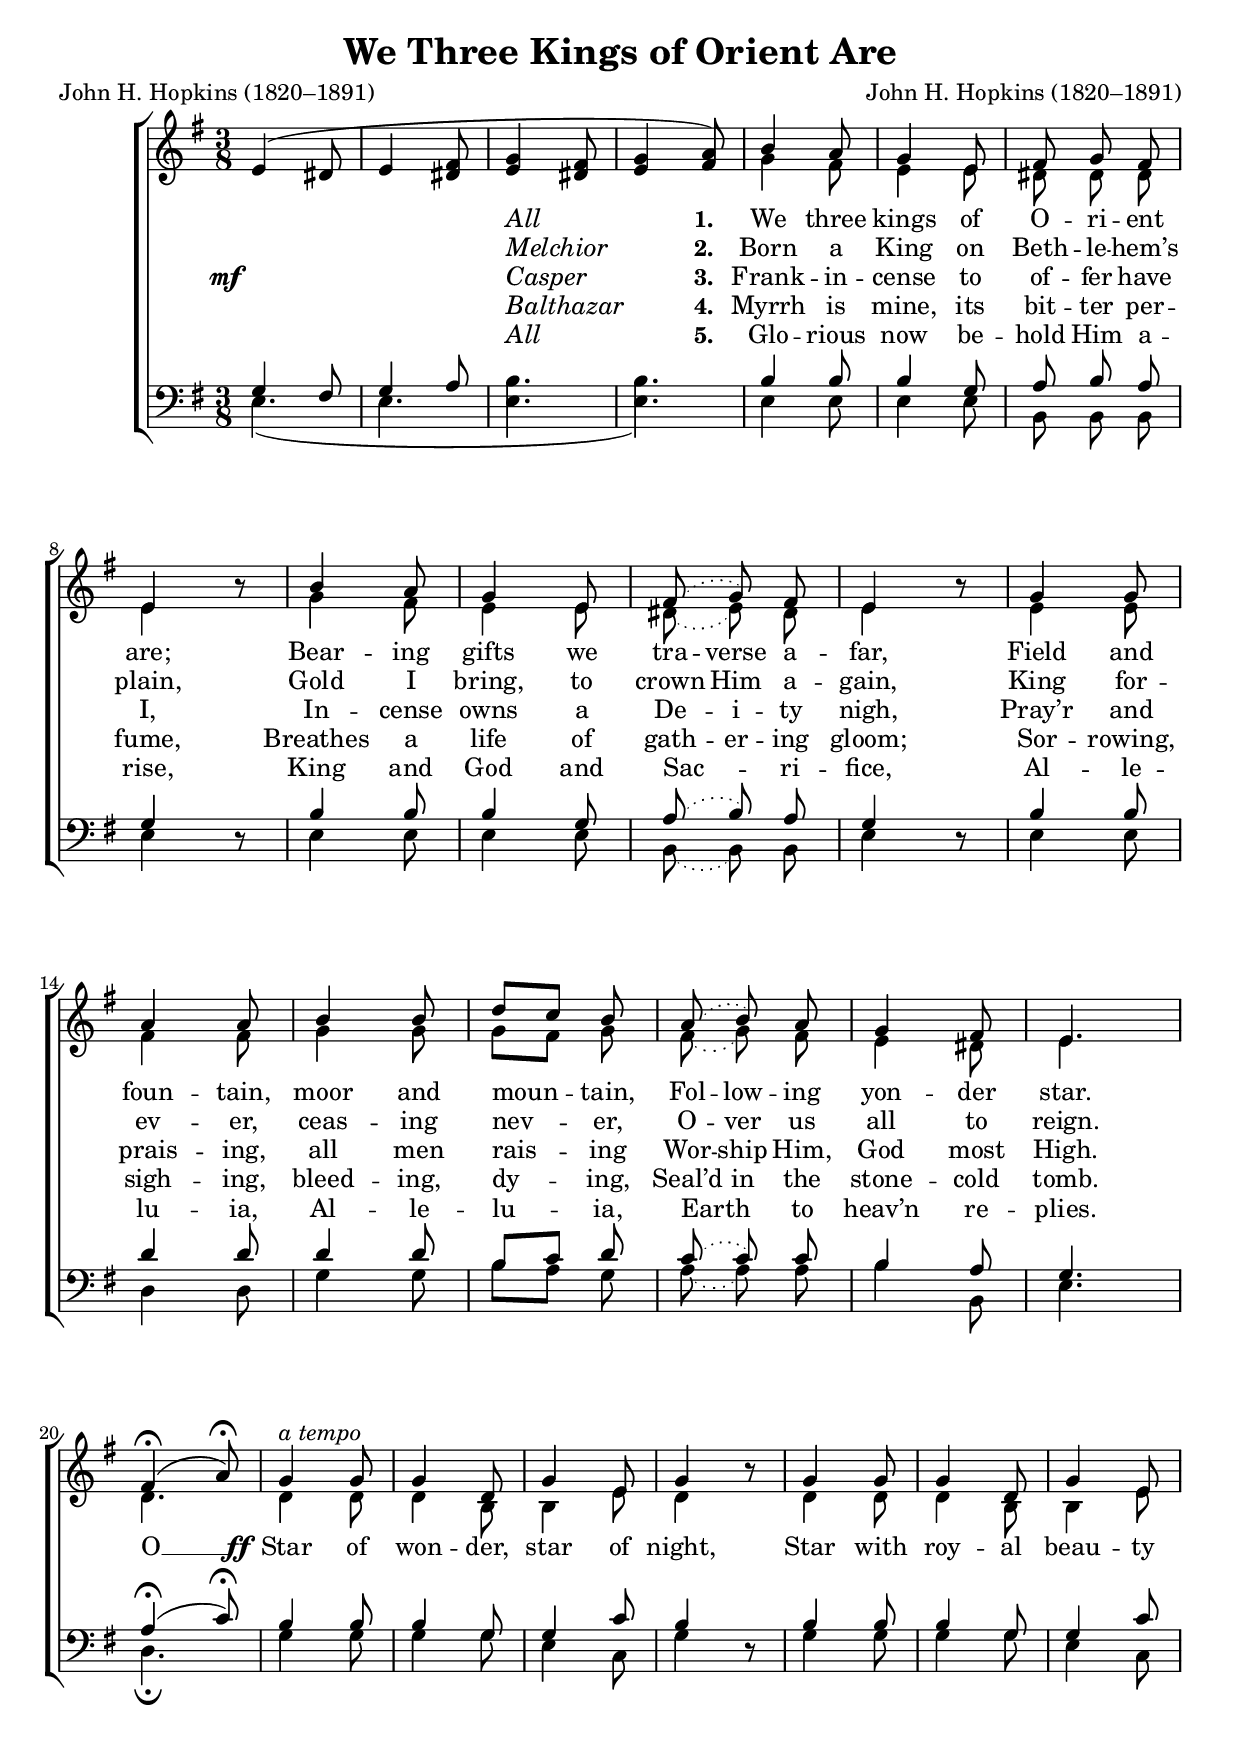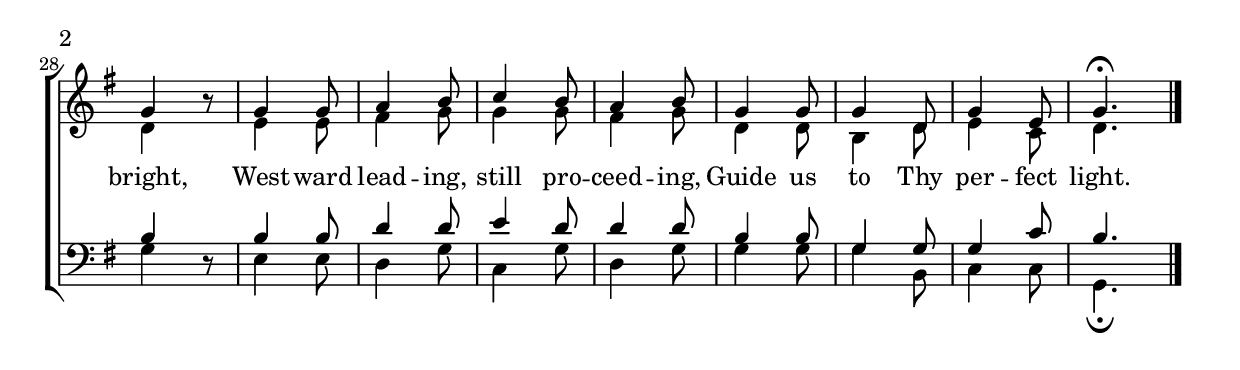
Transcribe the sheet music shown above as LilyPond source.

\version "2.14.2"
\include "util.ly"

\header {
  title = "We Three Kings of Orient Are"
  composer = "John H. Hopkins (1820–1891)"
  poet = "John H. Hopkins (1820–1891)"
  %tagline = \markup { from \italic {Christmas Carols, New and Old}}
}

global = {
  \key g \major
  \time 3/8
  \autoBeamOff
  %\override DynamicLineSpanner #'staff-padding = #0.0
  %\override DynamicLineSpanner #'Y-extent = #'(0.1 . -0.1)
}

sopMusic = \relative c' {
  e4( dis8 e4 <fis dis>8 |
  <g e>4 <fis dis>8 <g e>4 <a fis>8) |
  b4 a8 g4 e8 |
  fis8\noBeam g fis |
  
  e4 b'8\rest |
  b4 a8 g4 e8 |
  \slurDotted fis8\noBeam( g) fis |
  e4 b'8\rest |
  g4 g8 |
  
  a4 a8 |
  b4 b8 |
  \slurSolid d[ c] b |
  \slurDotted a8\noBeam( b\noBeam) a |
  g4 fis8 |
  e4. | \break
  
  \slurSolid << {fis4\fermata( a8\fermata)} {s8 s32 s16. s8}>> |
  g4^\markup\italic"a tempo" g8 | g4 d8 g4 e8 | g4 b8\rest |
  g4 g8 | g4 d8 g4 e8 | g4 b8\rest |
  g4 g8 a4 b8 | c4 b8 a4 b8 |
  g4 g8 g4 d8 g4 e8 g4.\fermata \bar "|."
}
sopWords = \lyricmode {
  
}

altoMusic = \relative c'' {
  s4.*4 |
  g4 fis8 e4 e8 dis8\noBeam dis\noBeam dis |
  
  \slurDotted e4 s8 | g4 fis8 e4 e8 | dis8\noBeam( e\noBeam) dis |
  e4 s8 | e4 e8 |
  
  fis4 fis8 | g4 g8 |
  \slurSolid g[ fis] g |
  \slurDotted fis8\noBeam( g\noBeam) fis |
  e4 dis8 |
  e4. |
  
  d4. | d4 d8 d4 b8 b4 e8 d4 s8 |
  d4 d8 d4 b8 b4 e8 d4 s8 |
  
  e4 e8 fis4 g8 g4 g8 fis4 g8 d4 d8 b4 d8 |
  e4 c8 | d4. \bar "|."
}
altoWords = {
  \dropLyricsIX
  \lyricmode {
    %\set vocalName = #"All"
    %\set stanza = #"1. "
    \set ignoreMelismata = ##t
    _ _ _ _ 
    \markup\italic {All} _ _ _
    \set stanza = #"1. "
    We three kings of O -- ri -- ent are;
    Bear -- ing gifts we tra -- verse a -- far,
    Field and foun -- tain, moor and moun -- _ tain,
    Fol -- low -- ing yon -- der star.
    
    O __ _ 
  }
  \set stanza = \markup\dynamic"        ff"
  \lyricmode {
    Star of won -- der, star of night,
    Star with roy -- al beau -- ty bright,
    West -- ward lead -- ing, still pro -- ceed -- ing,
    Guide us to Thy per -- fect light.
  }
}
altoWordsII = \lyricmode {
  \dropLyricsIX
  %\set vocalName = #"Melchior"
  %\set stanza = #"2. "
  \set ignoreMelismata = ##t
  _ _ _ _ 
  \markup\italic {Melchior} _ _ _
  \set stanza = #"2. "
  Born a King on Beth -- le -- hem’s plain,
  Gold I bring, to crown Him a -- gain,
  King for -- ev -- er, ceas -- ing nev -- _ er,
  O -- ver us all to reign.
}
altoWordsIII = {
  \dropLyricsIX
  \set stanza = \markup\dynamic"mf"
  \lyricmode {
    %\set vocalName = #"Casper"
    %\set stanza = #"3. "
    \set ignoreMelismata = ##t
    _ _ _ _ 
    \markup\italic {Casper} _ _ _
    \set stanza = #"3. "
    Frank -- in -- cense to of -- fer have I,
    In -- cense owns a De -- i -- ty nigh,
    Pray’r and prais -- ing, all men rais -- _ ing
    Wor -- ship Him, God most High.
  }
}
altoWordsIV = \lyricmode {
  \dropLyricsIX
  %\set vocalName = #"Balthazar"
  %\set stanza = #"4. "
  \set ignoreMelismata = ##t
  _ _ _ _ 
  \markup\italic {Balthazar} _ _ _
  \set stanza = #"4. "
  Myrrh is mine, its bit -- ter per -- fume,
  Breathes a life of gath -- er -- ing gloom;
  Sor -- rowing, sigh -- ing, bleed -- ing, dy -- _ ing,
  Seal’d in the stone -- cold tomb.
}
altoWordsV = \lyricmode {
  \dropLyricsIX
  %\set vocalName = #"All"
  %\set stanza = #"1. "
  \set ignoreMelismata = ##t
  _ _ _ _ 
  \markup\italic {All} _ _ _
  \set stanza = #"5. "
  Glo -- rious now be -- hold Him a -- rise,
  King and God and Sac -- _ ri -- fice,
  Al -- le -- lu -- ia, Al -- le -- lu -- _ ia,
  Earth _ to heav’n re -- plies.
}

tenorMusic = \relative c' {
  g4 fis8 | g4 a8 | s4. | s4. |
  b4 b8 | b4 g8 | a8\noBeam b\noBeam a |
  
  \slurDotted g4 s8 | b4 b8 | b4 g8 | a8\noBeam( b\noBeam) a |
  g4 s8 | b4 b8 |
  
  d4 d8 | d4 d8 | \slurSolid b8[ c] d |
  \slurDotted c8\noBeam( c) c |
  b4 a8 | g4. |
  
  \slurSolid
  << a4\fermata( {s8 s32 s16.}>> c8\fermata) |
  b4 b8 b4 g8 g4 c8 b4 s8 |
  b4 b8 b4 g8 g4 c8 b4 s8 |
  
  b4 b8 d4 d8 e4 d8 | d4 d8 b4 b8 g4 g8 g4 c8 b4. \bar "|."
}
tenorWords = \lyricmode {

}

bassMusic = \relative c {
  e4.( e4. <e b'>4. <e b'>4.) |
  e4 e8 e4 e8 | b\noBeam b\noBeam b |
  
  \slurDotted e4 d8\rest | e4 e8 e4 e8 | b\noBeam( b\noBeam) b |
  e4 d8\rest | e4 e8 |
  
  d4 d8 | g4 g8 |
  \slurSolid b8[ a] g |
  \slurDotted a\noBeam( a) a |
  b4 b,8 | e4. |
  
  d4.\fermata | g4 g8 g4 g8 e4 c8 g'4 d8\rest |
  g4 g8 g4 g8 e4 c8 g'4 d8\rest |
  
  e4 e8 d4 g8 | c,4 g'8 | d4 g8 | g4 g8 | g4 b,8 |
  c4 c8 g4.\fermata \bar "|."
}
bassWords = \lyricmode {

}

\score {
  <<
   \new ChoirStaff <<
%    \new Lyrics = sopranos \with { \override VerticalAxisGroup #'nonstaff-relatedstaff-spacing = #'((basic-distance . 1)) }
    \new Staff = women <<
      \new Voice = "sopranos" { \voiceOne << \global \sopMusic >> }
      \new Voice = "altos" { \voiceTwo << \global \altoMusic >> }
    >>
    \new Lyrics \with { alignAboveContext = #"women" \override VerticalAxisGroup #'nonstaff-relatedstaff-spacing = #'((basic-distance . 1))} \lyricsto "sopranos" \sopWords
    \new Lyrics = "altosV"  \with { alignBelowContext = #"women" \override VerticalAxisGroup #'nonstaff-relatedstaff-spacing = #'((basic-distance . 1))} \lyricsto "sopranos" \altoWordsV
    \new Lyrics = "altosIV"  \with { alignBelowContext = #"women" \override VerticalAxisGroup #'nonstaff-relatedstaff-spacing = #'((basic-distance . 1))} \lyricsto "sopranos" \altoWordsIV
    \new Lyrics = "altosIII"  \with { alignBelowContext = #"women" \override VerticalAxisGroup #'nonstaff-relatedstaff-spacing = #'((basic-distance . 1))} \lyricsto "sopranos" \altoWordsIII
    \new Lyrics = "altosII"  \with { alignBelowContext = #"women" \override VerticalAxisGroup #'nonstaff-relatedstaff-spacing = #'((basic-distance . 1))} \lyricsto "sopranos" \altoWordsII
    \new Lyrics = "altos"  \with { alignBelowContext = #"women" \override VerticalAxisGroup #'nonstaff-relatedstaff-spacing = #'((padding . -0.5))} \lyricsto "sopranos" \altoWords
   \new Staff = men <<
      \clef bass
      \new Voice = "tenors" { \voiceOne << \global \tenorMusic >> }
      \new Voice = "basses" { \voiceTwo << \global \bassMusic >> }
    >>
    \new Lyrics \with { alignAboveContext = #"men" \override VerticalAxisGroup #'nonstaff-relatedstaff-spacing = #'((basic-distance . 1)) } \lyricsto "tenors" \tenorWords
    \new Lyrics \with { alignBelowContext = #"men" \override VerticalAxisGroup #'nonstaff-relatedstaff-spacing = #'((basic-distance . 1)) } \lyricsto "basses" \bassWords
  >>
%    \new PianoStaff << \new Staff { \new Voice { \pianoRH } } \new Staff { \clef "bass" \pianoLH } >>
  >>
  \layout { }
  \midi {
    \tempo 4 = 80
    \set Staff.midiInstrument = "flute"
  
    \context {
      \Voice
      \remove "Dynamic_performer"
    }
  }
}
